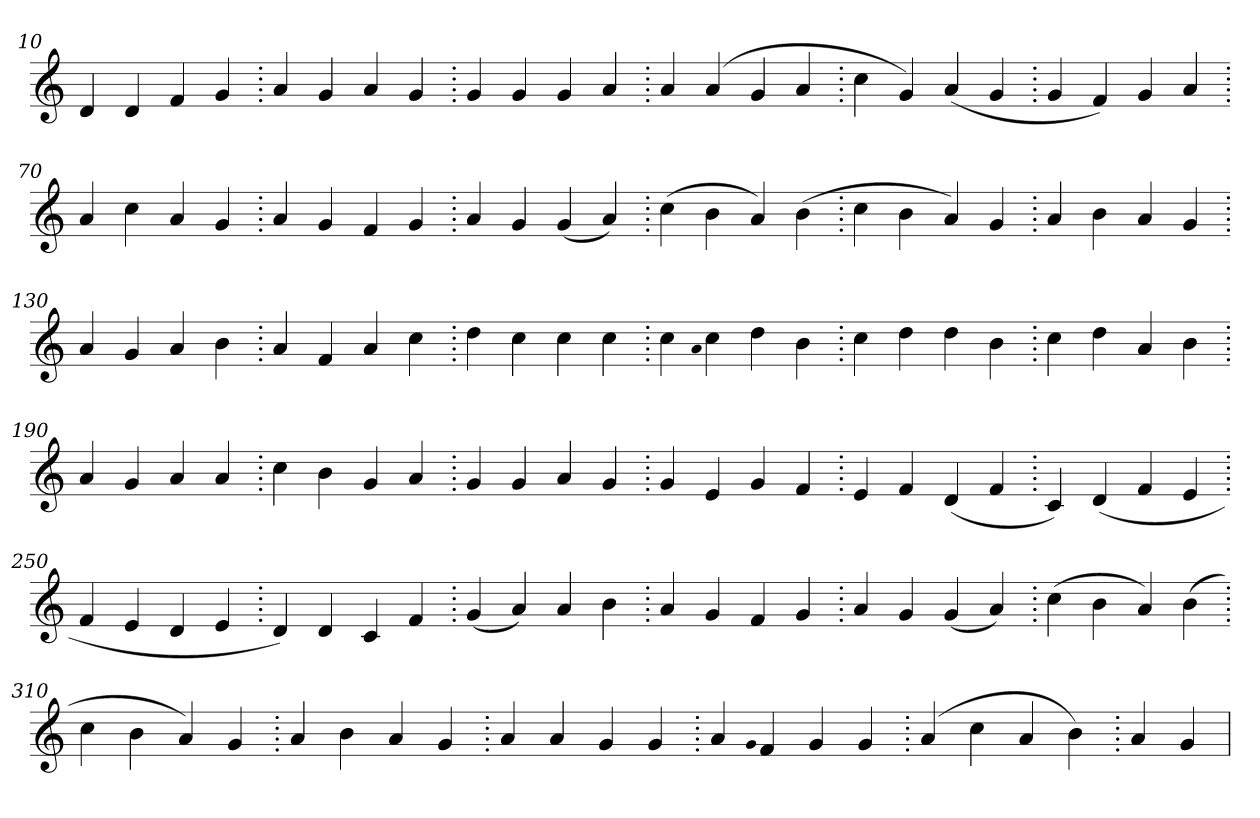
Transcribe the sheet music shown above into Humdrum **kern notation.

**kern
*part1
*staff1
*clefG2
=10.
4d
4d
4f
4g
=20.
4a
4g
4a
4g
=30.
4g
4g
4g
4a
=40.
4a
(>4a
4g
4a
=50.
4cc
4g)
(>4a
4g
=60.
4g
4f)
4g
4a
=70.
4a
4cc
4a
4g
=80.
4a
4g
4f
4g
=90.
4a
4g
(>4g
4a)
=100.
(>4cc
4b
4a)
(>4b
=110.
4cc
4b
4a)
4g
=120.
4a
4b
4a
4g
=130.
4a
4g
4a
4b
=140.
4a
4f
4a
4cc
=150.
4dd
4cc
4cc
4cc
=160.
4cc
qqa
4cc
4dd
4b
=170.
4cc
4dd
4dd
4b
=180.
4cc
4dd
4a
4b
=190.
4a
4g
4a
4a
=200.
4cc
4b
4g
4a
=210.
4g
4g
4a
4g
=220.
4g
4e
4g
4f
=230.
4e
4f
(>4d
4f
=240.
4c)
(>4d
4f
4e
=250.
4f
4e
4d
4e
=260.
4d)
4d
4c
4f
=270.
(>4g
4a)
4a
4b
=280.
4a
4g
4f
4g
=290.
4a
4g
(>4g
4a)
=300.
(>4cc
4b
4a)
(>4b
=310.
4cc
4b
4a)
4g
=320.
4a
4b
4a
4g
=330.
4a
4a
4g
4g
=340.
4a
qqg
4f
4g
4g
=350.
(>4a
4cc
4a
4b)
=360.
4a
4g
=
*-
